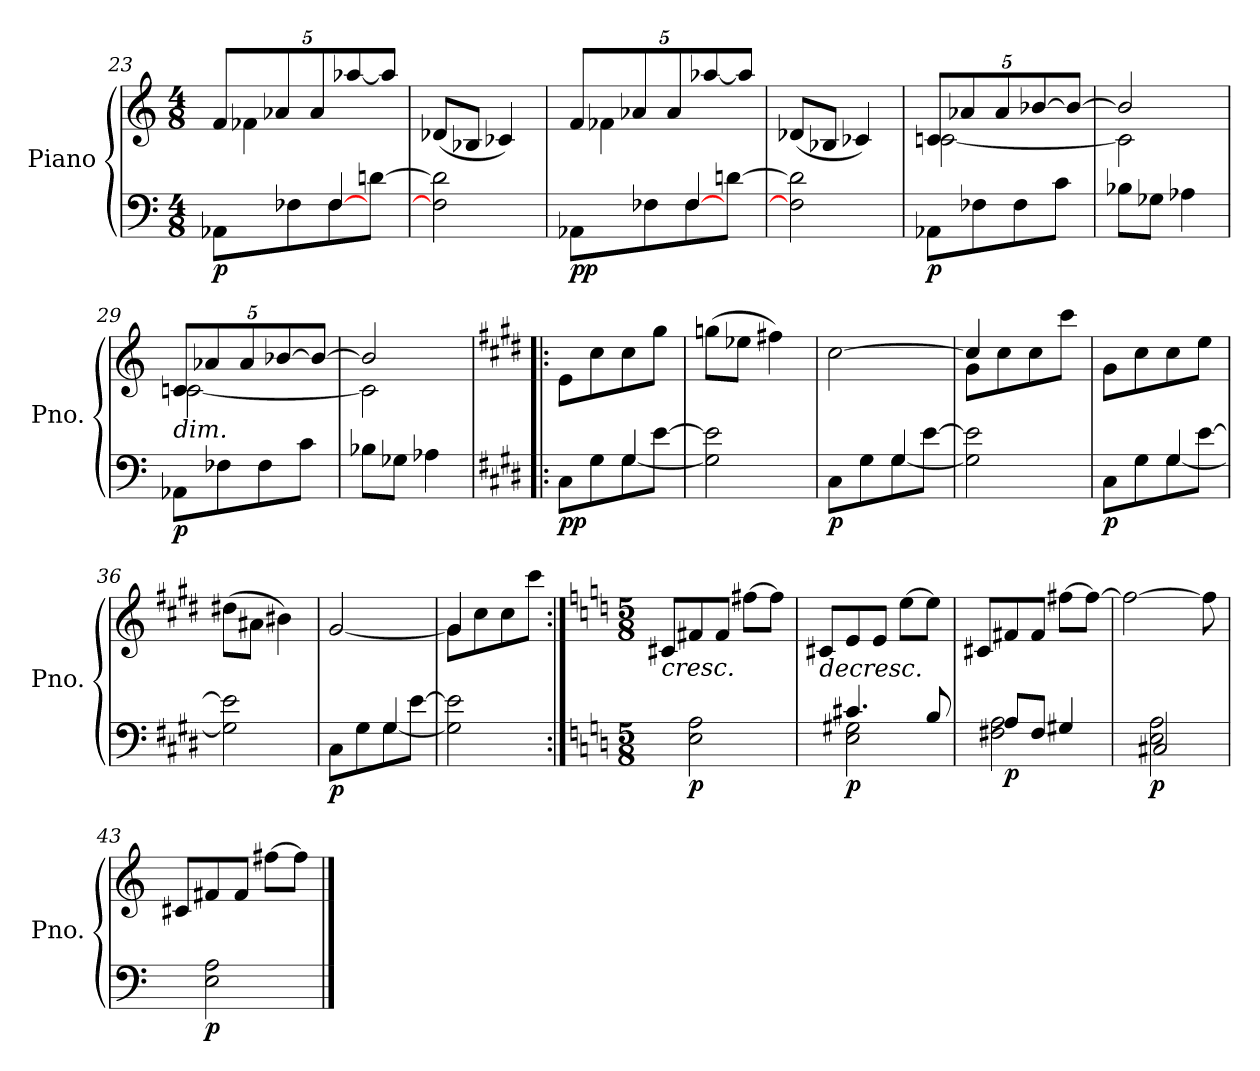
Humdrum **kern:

**kern	**kern	**dynam
*part1	*part1	*part1
*staff2	*staff1	*staff1/2
*I"Piano	*	*
*I'Pno.	*	*
*clefF4	*clefG2	*
*k[]	*k[]	*
*M4/8	*M4/8	*
=23	=23	=23
*^	*	*
*	*	*Xbrackettup	*
*	*	*^	*
!	!	!	!	!LO:DY:b=2
8AA-X\L	4ryy	10f/L	4f-X\	p
.	.	10a-X/	.	.
8F-X\	.	.	.	.
.	.	10a-/	.	.
[8F-\	4F-/	.	4ryy	.
.	.	[10aa-X/	.	.
[8dn\J	.	.	.	.
.	.	10aa-/J]	.	.
*v	*v	*	*	*
*	*v	*v	*
=24	=24	=24
2F-\] 2d\]	(<8d-X/L	.
.	8B-X/J	.
.	4c-X/)	.
=25	=25	=25
*^	*^	*
!	!	!	!	!LO:DY:b=2
!	!	!	!	!LO:DY:n=1:b=2
8AA-X\L	4ryy	10f/L	4f-X\	p p
.	.	10a-X/	.	.
8F-X\	.	.	.	.
.	.	10a-/	.	.
[8F-\	4F-/	.	4ryy	.
.	.	[10aa-X/	.	.
[8dn\J	.	.	.	.
.	.	10aa-/J]	.	.
*v	*v	*	*	*
*	*v	*v	*
!!LO:LB:g=z
=26	=26	=26
2F-\] 2d\]	(<8d-X/L	.
.	8B-X/J	.
.	4c-X/)	.
=27	=27	=27
*	*^	*
!	!	!	!LO:DY:b=2
8AA-X\L	10cn/L	[2c\	p
.	10a-X/	.	.
8F-X\	.	.	.
.	10a-/	.	.
8F-\	.	.	.
.	[10b-X/	.	.
8c\J	.	.	.
.	10b-/J_	.	.
=28	=28	=28	=28
8B-X\L	2b-/]	2c\]	.
8G-X\J	.	.	.
4A-X\	.	.	.
=29	=29	=29	=29
!	!LO:TX:b:i:t=dim.	!	!
!	!	!	!LO:DY:b=2
8AA-X\L	10cn/L	[2c\	p
.	10a-X/	.	.
8F-X\	.	.	.
.	10a-/	.	.
8F-\	.	.	.
.	[10b-X/	.	.
8c\J	.	.	.
.	10b-/J_	.	.
=30	=30	=30	=30
8B-X\L	2b-/]	2c\]	.
8G-X\J	.	.	.
4A-X\	.	.	.
*	*v	*v	*
=31!|:	=31!|:	=31!|:
*k[f#c#g#d#]	*k[f#c#g#d#]	*
*^	*	*
!	!	!	!LO:DY:b=2
!	!	!	!LO:DY:n=1:b
8C#\L	4ryy	8e\L	p p
8G#\	.	8cc#\	.
8G#\	[4G#/	8cc#\	.
[8e\J	.	8gg#\J	.
*v	*v	*	*
!!LO:PB:g=z
=32	=32	=32
2G#\] 2e\]	(>8ggn\L	.
.	8ee-X\J	.
.	4ff#X\)	.
=33	=33	=33
*^	*	*
!	!	!	!LO:DY:b=2
8C#\L	4ryy	[2cc#\	p
8G#\	.	.	.
8G#\	[4G#/	.	.
[8e\J	.	.	.
*v	*v	*	*
=34	=34	=34
*	*^	*
2G#\] 2e\]	4cc#/]	8g#\L	.
.	.	8cc#\	.
.	8ryy	8cc#\	.
.	8raayy	8ccc#\J	.
=35	=35	=35	=35
*^	*	*	*
!	!	!	!	!LO:DY:b=2
*	*	*v	*v	*
8C#\L	4ryy	8g#\L	p
8G#\	.	8cc#\	.
8G#\	[4G#/	8cc#\	.
[8e\J	.	8ee\J	.
*v	*v	*	*
=36	=36	=36
2G#\] 2e\]	(>8dd#X\L	.
.	8a#X\J	.
.	4b#X\)	.
=37	=37	=37
*^	*	*
!	!	!	!LO:DY:b=2
8C#\L	4ryy	[2g#/	p
8G#\	.	.	.
8G#\	[4G#/	.	.
[8e\J	.	.	.
*v	*v	*	*
=38	=38	=38
*	*^	*
2G#\] 2e\]	4g#/]	8g#\L	.
.	.	8cc#\	.
.	4ryy	8cc#\	.
.	.	8ccc#\J	.
*	*v	*v	*
!!LO:LB:g=z
=39:|!	=39:|!	=39:|!
*k[]	*k[]	*
*M5/8	*M5/8	*
*	*^	*
!	!	!	!LO:HP:b
*	*v	*v	*
8ryy	8c#X/L	<
!	!	!LO:DY:b=2
2E\ 2A\	8f#X/	p
.	8f#/J	.
.	[8ff#X\L	[
.	8ff#\J]	.
=40	=40	=40
*^	*	*
!	!	!	!LO:HP:b
8ryy	8ryy	8c#X/L	>
!	!	!	!LO:DY:b=2
4.c#X/	2E\ 2G#X\	8e/	p
.	.	8e/J	.
.	.	[8ee\L	]
8B/	.	8ee\J]	.
=41	=41	=41	=41
8ryy	8ryy	8c#X/L	.
!	!	!	!LO:DY:b=2
8A/L	2F#X\ 2A\	8f#X/	p
8F#/J	.	8f#/J	.
4G#X/	.	[8ff#X\L	.
.	.	8ff#\J_	.
=42	=42	=42	=42
8ryy	8ryy	2ff#\_	.
!	!	!	!LO:DY:b=2
2E\ 2A\	2C#X/	.	p
.	.	8ff#\]	.
*v	*v	*	*
=43	=43	=43
8ryy	8c#X/L	.
!	!	!LO:DY:b=2
2E\ 2A\	8f#X/	p
.	8f#/J	.
.	[8ff#X\L	.
.	8ff#\J]	.
==	==	==
*-	*-	*-
